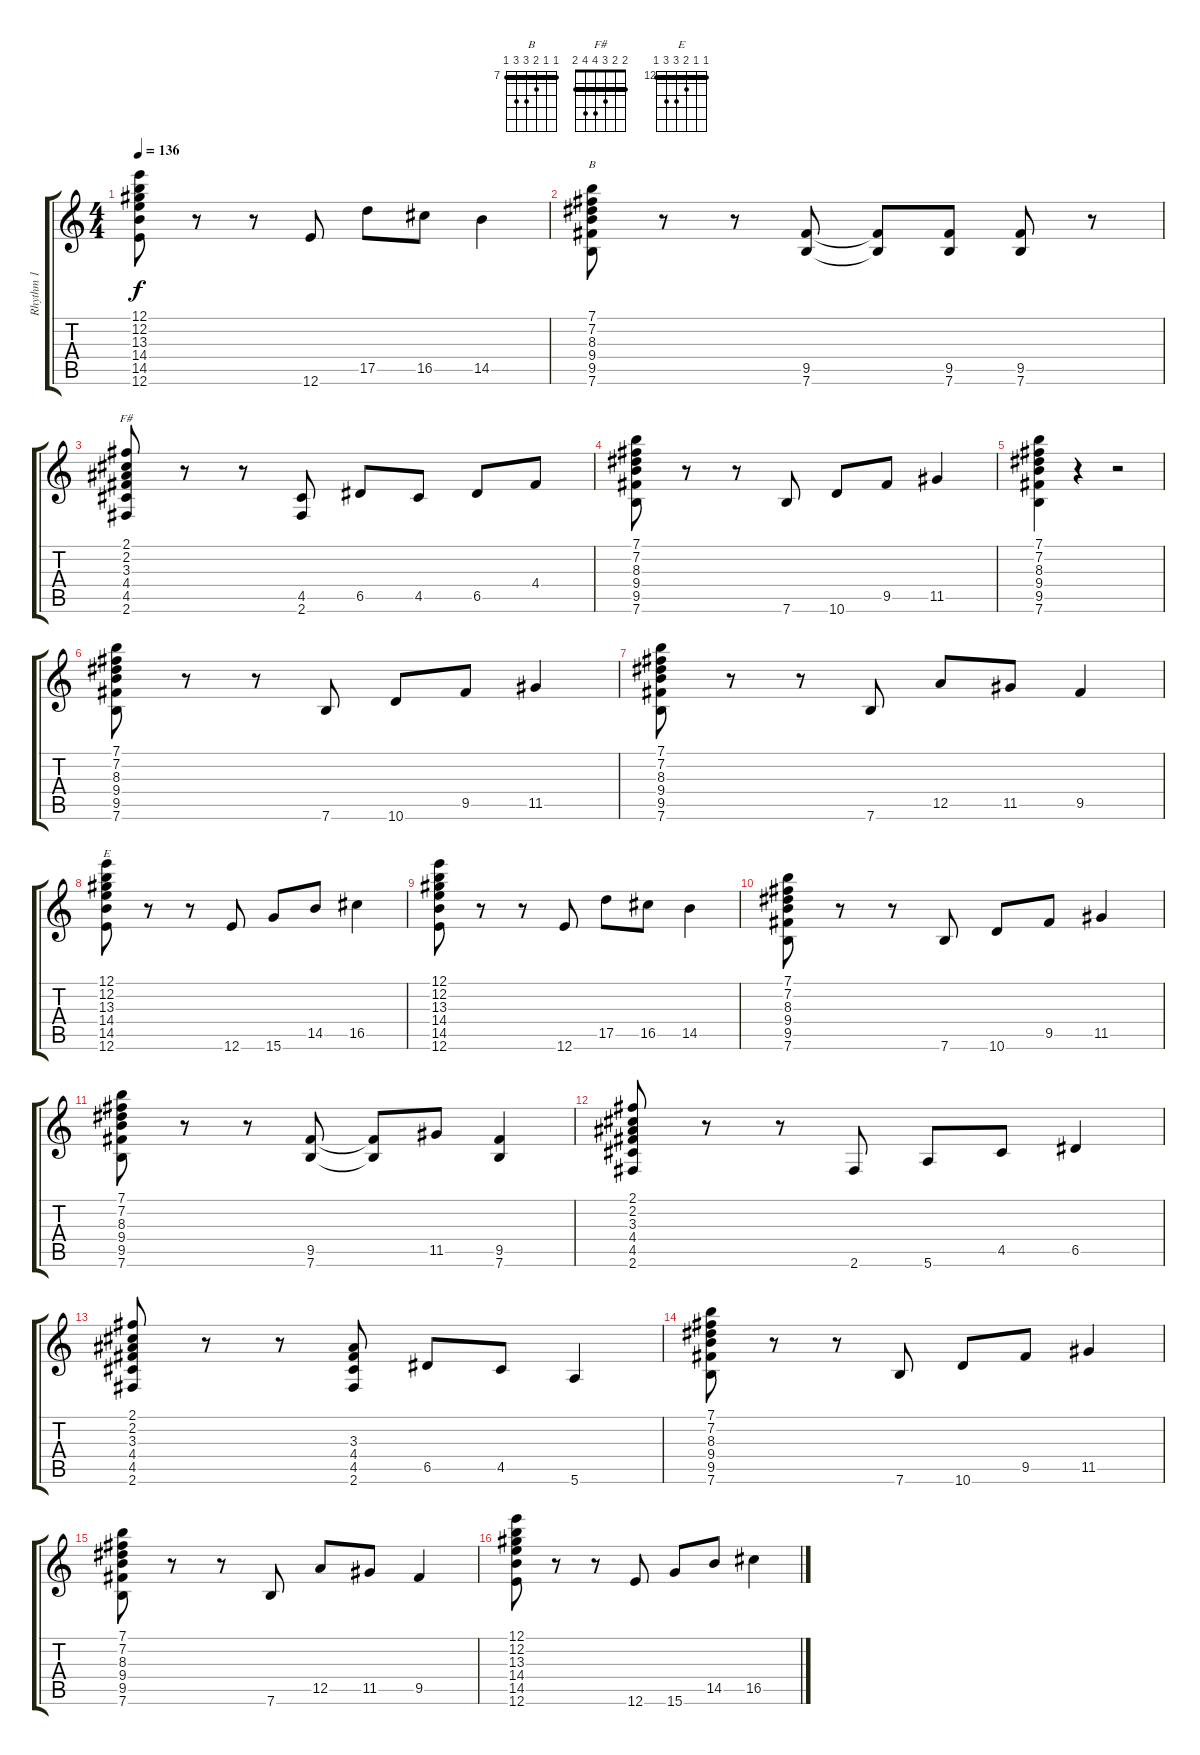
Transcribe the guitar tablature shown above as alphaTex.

\track ("Rhythm 1" "Rhythm 1") {instrument overdrivenguitar}
\staff {score tabs}
\tuning (E4 B3 G3 D3 A2 E2) {hide}
\chord ("B" 7 7 8 9 9 7) {firstfret 7 barre 7}
\chord ("F#" 2 2 3 4 4 2) {barre 2}
\chord ("E" 12 12 13 14 14 12) {firstfret 12 barre 12}
\ts (4 4)
\tempo 136
\clef g2
\ks c
(12.1 12.2 13.3 14.4 14.5 12.6).8{dy f} r.8 r.8 12.6.8 17.5.8 16.5.8 14.5.4 |
(7.1 7.2 8.3 9.4 9.5 7.6).8{ch "B"} r.8 r.8 (9.5 7.6).8 (9.5{t} 7.6{t}).8 (9.5 7.6).8 (9.5 7.6).8 r.8 |
(2.1 2.2 3.3 4.4 4.5 2.6).8{ch "F#"} r.8 r.8 (4.5 2.6).8 6.5.8 4.5.8 6.5.8 4.4.8 |
(7.1 7.2 8.3 9.4 9.5 7.6).8 r.8 r.8 7.6.8 10.6.8 9.5.8 11.5.4 |
(7.1 7.2 8.3 9.4 9.5 7.6).4 r.4 r.2 |
(7.1 7.2 8.3 9.4 9.5 7.6).8 r.8 r.8 7.6.8 10.6.8 9.5.8 11.5.4 |
(7.1 7.2 8.3 9.4 9.5 7.6).8 r.8 r.8 7.6.8 12.5.8 11.5.8 9.5.4 |
(12.1 12.2 13.3 14.4 14.5 12.6).8{ch "E"} r.8 r.8 12.6.8 15.6.8 14.5.8 16.5.4 |
(12.1 12.2 13.3 14.4 14.5 12.6).8 r.8 r.8 12.6.8 17.5.8 16.5.8 14.5.4 |
(7.1 7.2 8.3 9.4 9.5 7.6).8 r.8 r.8 7.6.8 10.6.8 9.5.8 11.5.4 |
(7.1 7.2 8.3 9.4 9.5 7.6).8 r.8 r.8 (9.5 7.6).8 (9.5{t} 7.6{t}).8 11.5.8 (9.5 7.6).4 |
(2.1 2.2 3.3 4.4 4.5 2.6).8 r.8 r.8 2.6.8 5.6.8 4.5.8 6.5.4 |
(2.1 2.2 3.3 4.4 4.5 2.6).8 r.8 r.8 (3.3 4.4 4.5 2.6).8 6.5.8 4.5.8 5.6.4 |
(7.1 7.2 8.3 9.4 9.5 7.6).8 r.8 r.8 7.6.8 10.6.8 9.5.8 11.5.4 |
(7.1 7.2 8.3 9.4 9.5 7.6).8 r.8 r.8 7.6.8 12.5.8 11.5.8 9.5.4 |
(12.1 12.2 13.3 14.4 14.5 12.6).8 r.8 r.8 12.6.8 15.6.8 14.5.8 16.5.4
